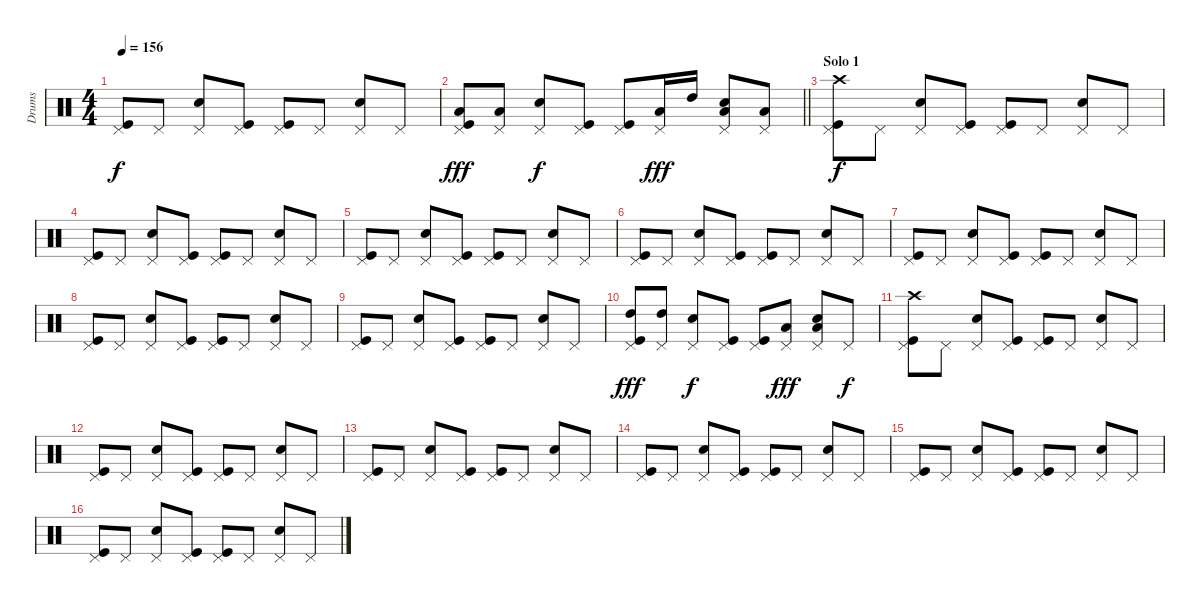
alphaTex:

\track ("Drums" "Drums") {instrument percussion}
\staff {score}
\articulation defaults
\ts (4 4)
\tempo 156
\clef neutral
\ks c
("Kick (hit)" "Pedal Hi-Hat (hit)").8{dy f} "Pedal Hi-Hat (hit)".8 ("Snare (hit) 2" "Pedal Hi-Hat (hit)").8 ("Kick (hit)" "Pedal Hi-Hat (hit)").8 ("Kick (hit)" "Pedal Hi-Hat (hit)").8 "Pedal Hi-Hat (hit)".8 ("Snare (hit) 2" "Pedal Hi-Hat (hit)").8 "Pedal Hi-Hat (hit)".8 |
\barLineRight lightlight
("Kick (hit)" "Pedal Hi-Hat (hit)" "Low Tom (hit)").8{dy fff} ("Pedal Hi-Hat (hit)" "Low Tom (hit)").8 ("Snare (hit) 2" "Pedal Hi-Hat (hit)").8{dy f} ("Kick (hit)" "Pedal Hi-Hat (hit)").8 ("Kick (hit)" "Pedal Hi-Hat (hit)").8 ("Pedal Hi-Hat (hit)" "Low Tom (hit)").16{dy fff} "High Tom (hit)".16 ("Snare (hit) 2" "Pedal Hi-Hat (hit)" "Low Tom (hit)").8 ("Pedal Hi-Hat (hit)" "Low Tom (hit)").8 |
\section ("" "Solo 1")
("Kick (hit)" "Pedal Hi-Hat (hit)" "Crash high (hit)").8{dy f} "Pedal Hi-Hat (hit)".8 ("Snare (hit) 2" "Pedal Hi-Hat (hit)").8 ("Kick (hit)" "Pedal Hi-Hat (hit)").8 ("Kick (hit)" "Pedal Hi-Hat (hit)").8 "Pedal Hi-Hat (hit)".8 ("Snare (hit) 2" "Pedal Hi-Hat (hit)").8 "Pedal Hi-Hat (hit)".8 |
("Kick (hit)" "Pedal Hi-Hat (hit)").8 "Pedal Hi-Hat (hit)".8 ("Snare (hit) 2" "Pedal Hi-Hat (hit)").8 ("Kick (hit)" "Pedal Hi-Hat (hit)").8 ("Kick (hit)" "Pedal Hi-Hat (hit)").8 "Pedal Hi-Hat (hit)".8 ("Snare (hit) 2" "Pedal Hi-Hat (hit)").8 "Pedal Hi-Hat (hit)".8 |
("Kick (hit)" "Pedal Hi-Hat (hit)").8 "Pedal Hi-Hat (hit)".8 ("Snare (hit) 2" "Pedal Hi-Hat (hit)").8 ("Kick (hit)" "Pedal Hi-Hat (hit)").8 ("Kick (hit)" "Pedal Hi-Hat (hit)").8 "Pedal Hi-Hat (hit)".8 ("Snare (hit) 2" "Pedal Hi-Hat (hit)").8 "Pedal Hi-Hat (hit)".8 |
("Kick (hit)" "Pedal Hi-Hat (hit)").8 "Pedal Hi-Hat (hit)".8 ("Snare (hit) 2" "Pedal Hi-Hat (hit)").8 ("Kick (hit)" "Pedal Hi-Hat (hit)").8 ("Kick (hit)" "Pedal Hi-Hat (hit)").8 "Pedal Hi-Hat (hit)".8 ("Snare (hit) 2" "Pedal Hi-Hat (hit)").8 "Pedal Hi-Hat (hit)".8 |
("Kick (hit)" "Pedal Hi-Hat (hit)").8 "Pedal Hi-Hat (hit)".8 ("Snare (hit) 2" "Pedal Hi-Hat (hit)").8 ("Kick (hit)" "Pedal Hi-Hat (hit)").8 ("Kick (hit)" "Pedal Hi-Hat (hit)").8 "Pedal Hi-Hat (hit)".8 ("Snare (hit) 2" "Pedal Hi-Hat (hit)").8 "Pedal Hi-Hat (hit)".8 |
("Kick (hit)" "Pedal Hi-Hat (hit)").8 "Pedal Hi-Hat (hit)".8 ("Snare (hit) 2" "Pedal Hi-Hat (hit)").8 ("Kick (hit)" "Pedal Hi-Hat (hit)").8 ("Kick (hit)" "Pedal Hi-Hat (hit)").8 "Pedal Hi-Hat (hit)".8 ("Snare (hit) 2" "Pedal Hi-Hat (hit)").8 "Pedal Hi-Hat (hit)".8 |
("Kick (hit)" "Pedal Hi-Hat (hit)").8 "Pedal Hi-Hat (hit)".8 ("Snare (hit) 2" "Pedal Hi-Hat (hit)").8 ("Kick (hit)" "Pedal Hi-Hat (hit)").8 ("Kick (hit)" "Pedal Hi-Hat (hit)").8 "Pedal Hi-Hat (hit)".8 ("Snare (hit) 2" "Pedal Hi-Hat (hit)").8 "Pedal Hi-Hat (hit)".8 |
("Kick (hit)" "Pedal Hi-Hat (hit)" "High Tom (hit)").8{dy fff} ("Pedal Hi-Hat (hit)" "High Tom (hit)").8 ("Snare (hit) 2" "Pedal Hi-Hat (hit)").8{dy f} ("Kick (hit)" "Pedal Hi-Hat (hit)").8 ("Kick (hit)" "Pedal Hi-Hat (hit)").8 ("Pedal Hi-Hat (hit)" "Low Floor Tom (hit)").8{dy fff} ("Snare (hit) 2" "Pedal Hi-Hat (hit)" "Low Floor Tom (hit)").8 "Pedal Hi-Hat (hit)".8{dy f} |
("Kick (hit)" "Pedal Hi-Hat (hit)" "Crash high (hit)").8 "Pedal Hi-Hat (hit)".8 ("Snare (hit) 2" "Pedal Hi-Hat (hit)").8 ("Kick (hit)" "Pedal Hi-Hat (hit)").8 ("Kick (hit)" "Pedal Hi-Hat (hit)").8 "Pedal Hi-Hat (hit)".8 ("Snare (hit) 2" "Pedal Hi-Hat (hit)").8 "Pedal Hi-Hat (hit)".8 |
("Kick (hit)" "Pedal Hi-Hat (hit)").8 "Pedal Hi-Hat (hit)".8 ("Snare (hit) 2" "Pedal Hi-Hat (hit)").8 ("Kick (hit)" "Pedal Hi-Hat (hit)").8 ("Kick (hit)" "Pedal Hi-Hat (hit)").8 "Pedal Hi-Hat (hit)".8 ("Snare (hit) 2" "Pedal Hi-Hat (hit)").8 "Pedal Hi-Hat (hit)".8 |
("Kick (hit)" "Pedal Hi-Hat (hit)").8 "Pedal Hi-Hat (hit)".8 ("Snare (hit) 2" "Pedal Hi-Hat (hit)").8 ("Kick (hit)" "Pedal Hi-Hat (hit)").8 ("Kick (hit)" "Pedal Hi-Hat (hit)").8 "Pedal Hi-Hat (hit)".8 ("Snare (hit) 2" "Pedal Hi-Hat (hit)").8 "Pedal Hi-Hat (hit)".8 |
("Kick (hit)" "Pedal Hi-Hat (hit)").8 "Pedal Hi-Hat (hit)".8 ("Snare (hit) 2" "Pedal Hi-Hat (hit)").8 ("Kick (hit)" "Pedal Hi-Hat (hit)").8 ("Kick (hit)" "Pedal Hi-Hat (hit)").8 "Pedal Hi-Hat (hit)".8 ("Snare (hit) 2" "Pedal Hi-Hat (hit)").8 "Pedal Hi-Hat (hit)".8 |
("Kick (hit)" "Pedal Hi-Hat (hit)").8 "Pedal Hi-Hat (hit)".8 ("Snare (hit) 2" "Pedal Hi-Hat (hit)").8 ("Kick (hit)" "Pedal Hi-Hat (hit)").8 ("Kick (hit)" "Pedal Hi-Hat (hit)").8 "Pedal Hi-Hat (hit)".8 ("Snare (hit) 2" "Pedal Hi-Hat (hit)").8 "Pedal Hi-Hat (hit)".8 |
("Kick (hit)" "Pedal Hi-Hat (hit)").8 "Pedal Hi-Hat (hit)".8 ("Snare (hit) 2" "Pedal Hi-Hat (hit)").8 ("Kick (hit)" "Pedal Hi-Hat (hit)").8 ("Kick (hit)" "Pedal Hi-Hat (hit)").8 "Pedal Hi-Hat (hit)".8 ("Snare (hit) 2" "Pedal Hi-Hat (hit)").8 "Pedal Hi-Hat (hit)".8
